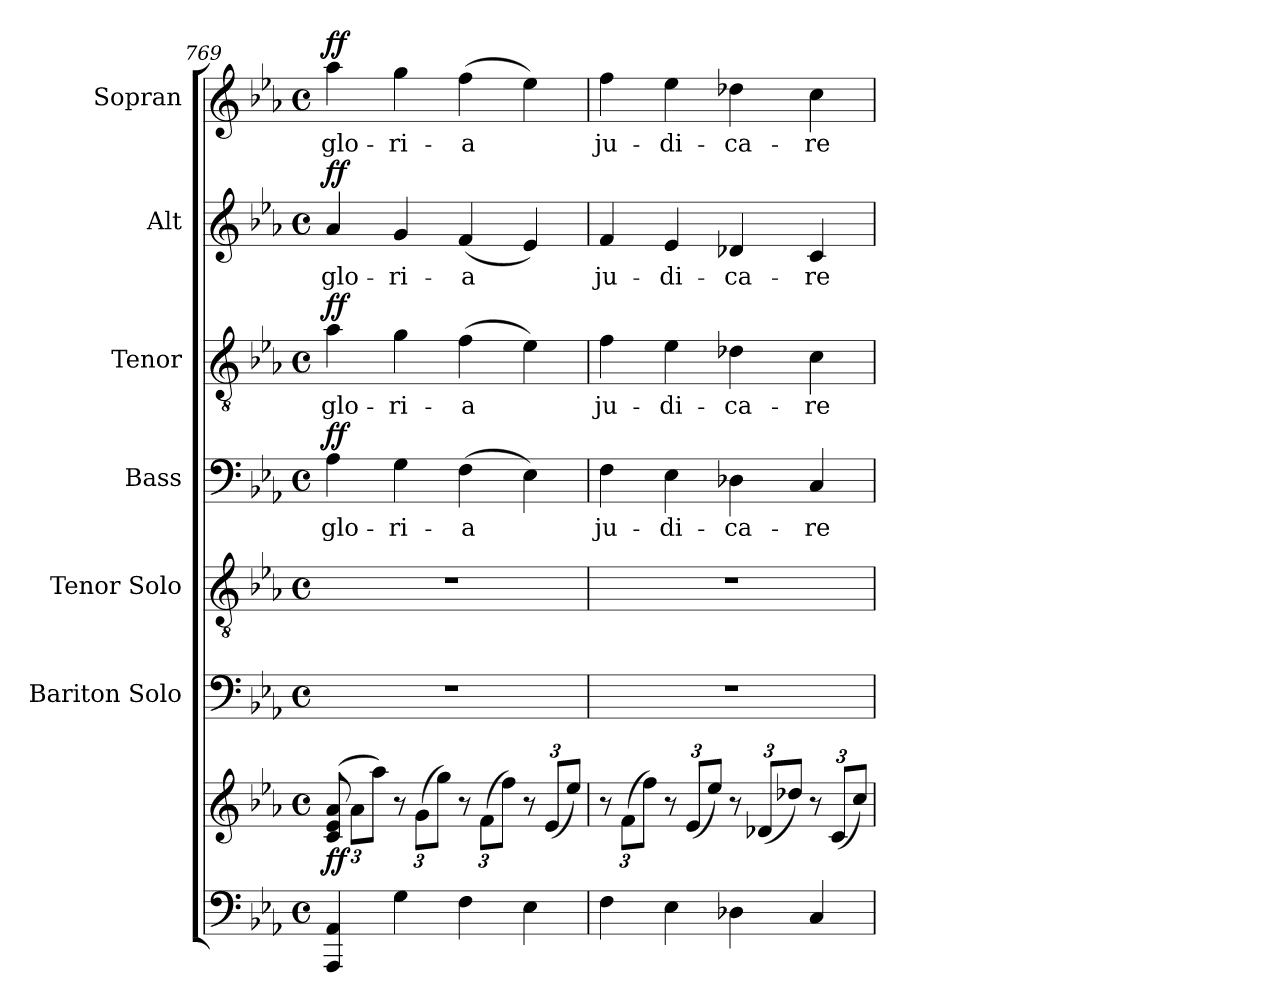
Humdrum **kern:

**kern	**kern	**dynam	**kern	**kern	**kern	**text	**dynam	**kern	**text	**dynam	**kern	**text	**dynam	**kern	**text	**dynam
*part7	*part7	*part7	*part6	*part5	*part4	*part4	*part4	*part3	*part3	*part3	*part2	*part2	*part2	*part1	*part1	*part1
*staff8	*staff7	*staff7/8	*staff6	*staff5	*staff4	*staff4	*staff4	*staff3	*staff3	*staff3	*staff2	*staff2	*staff2	*staff1	*staff1	*staff1
*	*	*	*I"Bariton Solo	*I"Tenor Solo	*I"Bass	*	*	*I"Tenor	*	*	*I"Alt	*	*	*I"Sopran	*	*
*	*	*	*	*	*I'B.	*	*	*I'T.	*	*	*I'A.	*	*	*I'S.	*	*
*clefF4	*clefG2	*	*clefF4	*clefGv2	*clefF4	*	*	*clefGv2	*	*	*clefG2	*	*	*clefG2	*	*
*k[b-e-a-]	*k[b-e-a-]	*	*k[b-e-a-]	*k[b-e-a-]	*k[b-e-a-]	*	*	*k[b-e-a-]	*	*	*k[b-e-a-]	*	*	*k[b-e-a-]	*	*
*E-:	*E-:	*	*E-:	*E-:	*E-:	*	*	*E-:	*	*	*E-:	*	*	*E-:	*	*
*M4/4	*M4/4	*	*M4/4	*M4/4	*M4/4	*	*	*M4/4	*	*	*M4/4	*	*	*M4/4	*	*
*met(c)	*met(c)	*	*met(c)	*met(c)	*met(c)	*	*	*met(c)	*	*	*met(c)	*	*	*met(c)	*	*
*	*Xbrackettup	*	*	*	*	*	*	*	*	*	*	*	*	*	*	*
=769	=769	=769	=769	=769	=769	=769	=769	=769	=769	=769	=769	=769	=769	=769	=769	=769
!	!	!LO:DY:b	!	!	!	!LO:LY:b	!LO:DY:a	!	!LO:LY:b	!LO:DY:a	!	!LO:LY:b	!LO:DY:a	!	!LO:LY:b	!LO:DY:a
4AAA-/ 4AA-/	(12c/ 12e-/ 12a-/	ff	1r	1r	4A-\	glo-	ff	4a-\	glo-	ff	4a-/	glo-	ff	4aa-\	glo-	ff
.	12a-\L	.	.	.	.	.	.	.	.	.	.	.	.	.	.	.
.	12aa-\J)	.	.	.	.	.	.	.	.	.	.	.	.	.	.	.
!	!	!	!	!	!	!LO:LY:b	!	!	!LO:LY:b	!	!	!LO:LY:b	!	!	!LO:LY:b	!
4G\	12r	.	.	.	4G\	-ri-	.	4g\	-ri-	.	4g/	-ri-	.	4gg\	-ri-	.
.	(>12g\L	.	.	.	.	.	.	.	.	.	.	.	.	.	.	.
.	12gg\J)	.	.	.	.	.	.	.	.	.	.	.	.	.	.	.
!	!	!	!	!	!	!LO:LY:b	!	!	!LO:LY:b	!	!	!LO:LY:b	!	!	!LO:LY:b	!
4F\	12r	.	.	.	(>4F\	-a	.	(>4f\	-a	.	(<4f/	-a	.	(>4ff\	-a	.
.	(>12f\L	.	.	.	.	.	.	.	.	.	.	.	.	.	.	.
.	12ff\J)	.	.	.	.	.	.	.	.	.	.	.	.	.	.	.
4E-\	12r	.	.	.	4E-\)	.	.	4e-\)	.	.	4e-/)	.	.	4ee-\)	.	.
.	(<12e-/L	.	.	.	.	.	.	.	.	.	.	.	.	.	.	.
.	12ee-/J)	.	.	.	.	.	.	.	.	.	.	.	.	.	.	.
=770	=770	=770	=770	=770	=770	=770	=770	=770	=770	=770	=770	=770	=770	=770	=770	=770
!	!	!	!	!	!	!LO:LY:b	!	!	!LO:LY:b	!	!	!LO:LY:b	!	!	!LO:LY:b	!
4F\	12r	.	1r	1r	4F\	ju-	.	4f\	ju-	.	4f/	ju-	.	4ff\	ju-	.
.	(>12f\L	.	.	.	.	.	.	.	.	.	.	.	.	.	.	.
.	12ff\J)	.	.	.	.	.	.	.	.	.	.	.	.	.	.	.
!	!	!	!	!	!	!LO:LY:b	!	!	!LO:LY:b	!	!	!LO:LY:b	!	!	!LO:LY:b	!
4E-\	12r	.	.	.	4E-\	-di-	.	4e-\	-di-	.	4e-/	-di-	.	4ee-\	-di-	.
.	(<12e-/L	.	.	.	.	.	.	.	.	.	.	.	.	.	.	.
.	12ee-/J)	.	.	.	.	.	.	.	.	.	.	.	.	.	.	.
!	!	!	!	!	!	!LO:LY:b	!	!	!LO:LY:b	!	!	!LO:LY:b	!	!	!LO:LY:b	!
4D-X\	12r	.	.	.	4D-X\	-ca-	.	4d-X\	-ca-	.	4d-X/	-ca-	.	4dd-X\	-ca-	.
.	(<12d-X/L	.	.	.	.	.	.	.	.	.	.	.	.	.	.	.
.	12dd-X/J)	.	.	.	.	.	.	.	.	.	.	.	.	.	.	.
!	!	!	!	!	!	!LO:LY:b	!	!	!LO:LY:b	!	!	!LO:LY:b	!	!	!LO:LY:b	!
4C/	12r	.	.	.	4C/	-re	.	4c\	-re	.	4c/	-re	.	4cc\	-re	.
.	(<12c/L	.	.	.	.	.	.	.	.	.	.	.	.	.	.	.
.	12cc/J)	.	.	.	.	.	.	.	.	.	.	.	.	.	.	.
=	=	=	=	=	=	=	=	=	=	=	=	=	=	=	=	=
*-	*-	*-	*-	*-	*-	*-	*-	*-	*-	*-	*-	*-	*-	*-	*-	*-
